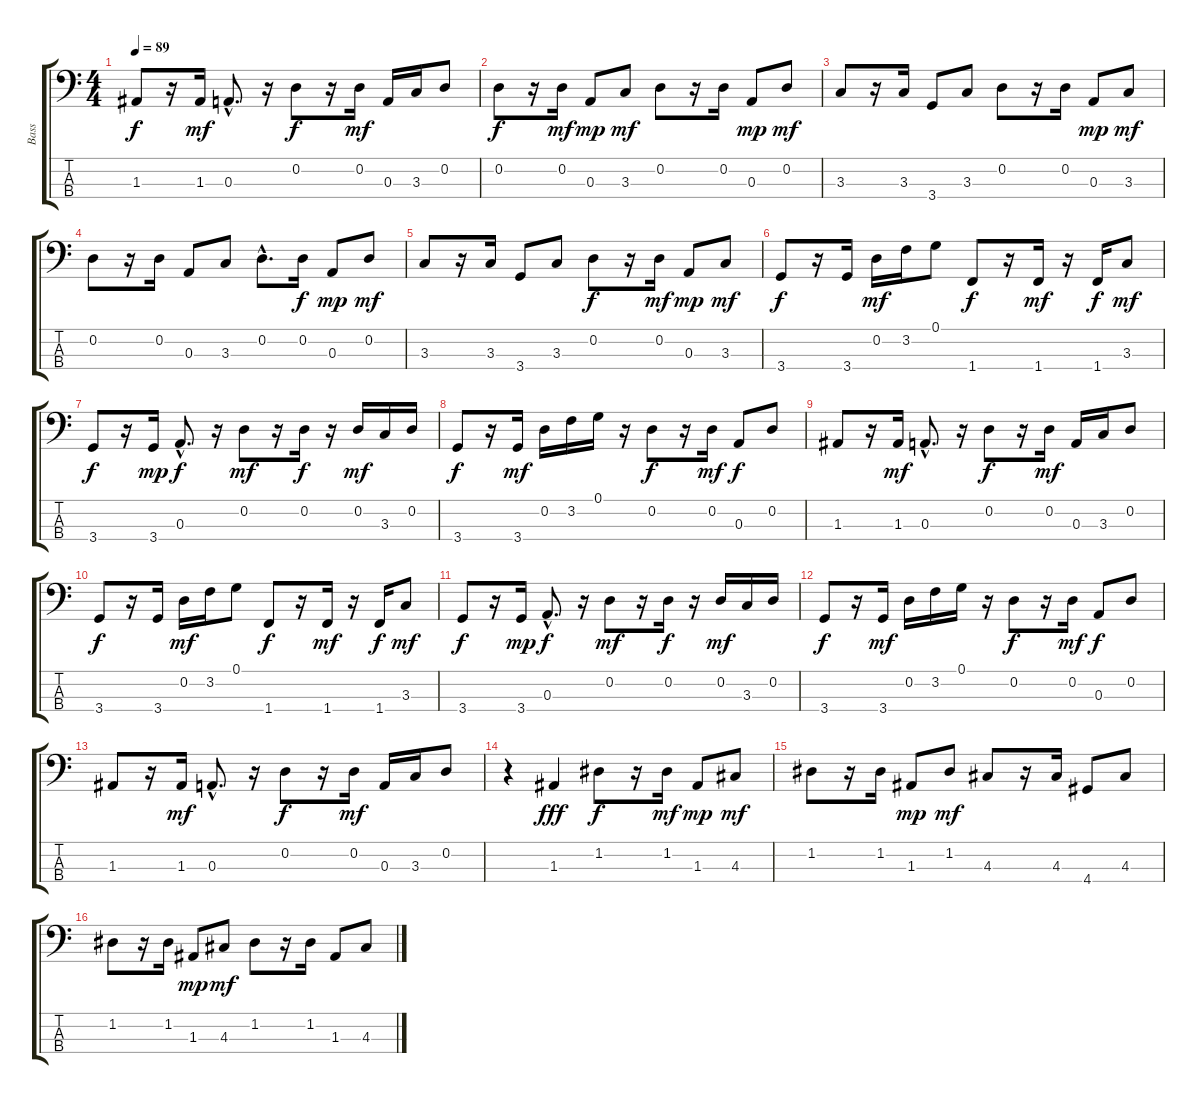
\track ("Bass" "Bass") {instrument electricbassfinger}
\staff {score tabs}
\tuning (G2 D2 A1 E1) {hide}
\ts (4 4)
\tempo 89
\clef f4
\ks c
1.3.8{dy f} r.16 1.3.16{dy mf} 0.3{hac}.8{d} r.16 0.2.8{dy f} r.16 0.2.16{dy mf} 0.3.16 3.3.16 0.2.8 |
0.2.8{dy f} r.16 0.2.16{dy mf} 0.3.8{dy mp} 3.3.8{dy mf} 0.2.8 r.16 0.2.16 0.3.8{dy mp} 0.2.8{dy mf} |
3.3.8 r.16 3.3.16 3.4.8 3.3.8 0.2.8 r.16 0.2.16 0.3.8{dy mp} 3.3.8{dy mf} |
0.2.8 r.16 0.2.16 0.3.8 3.3.8 0.2{hac}.8{d} 0.2.16{dy f} 0.3.8{dy mp} 0.2.8{dy mf} |
3.3.8 r.16 3.3.16 3.4.8 3.3.8 0.2.8{dy f} r.16 0.2.16{dy mf} 0.3.8{dy mp} 3.3.8{dy mf} |
3.4.8{dy f} r.16 3.4.16 0.2.16{dy mf} 3.2.16 0.1.8 1.4.8{dy f} r.16 1.4.16{dy mf} r.16 1.4.16{dy f} 3.3.8{dy mf} |
3.4.8{dy f} r.16 3.4.16{dy mp} 0.3{hac}.8{d dy f} r.16 0.2.8{dy mf} r.16 0.2.16{dy f} r.16 0.2.16{dy mf} 3.3.16 0.2.16 |
3.4.8{dy f} r.16 3.4.16{dy mf} 0.2.16 3.2.16 0.1.16 r.16 0.2.8{dy f} r.16 0.2.16{dy mf} 0.3.8{dy f} 0.2.8 |
1.3.8 r.16 1.3.16{dy mf} 0.3{hac}.8{d} r.16 0.2.8{dy f} r.16 0.2.16{dy mf} 0.3.16 3.3.16 0.2.8 |
3.4.8{dy f} r.16 3.4.16 0.2.16{dy mf} 3.2.16 0.1.8 1.4.8{dy f} r.16 1.4.16{dy mf} r.16 1.4.16{dy f} 3.3.8{dy mf} |
3.4.8{dy f} r.16 3.4.16{dy mp} 0.3{hac}.8{d dy f} r.16 0.2.8{dy mf} r.16 0.2.16{dy f} r.16 0.2.16{dy mf} 3.3.16 0.2.16 |
3.4.8{dy f} r.16 3.4.16{dy mf} 0.2.16 3.2.16 0.1.16 r.16 0.2.8{dy f} r.16 0.2.16{dy mf} 0.3.8{dy f} 0.2.8 |
1.3.8 r.16 1.3.16{dy mf} 0.3{hac}.8{d} r.16 0.2.8{dy f} r.16 0.2.16{dy mf} 0.3.16 3.3.16 0.2.8 |
r.4 1.3.4{dy fff} 1.2.8{dy f} r.16 1.2.16{dy mf} 1.3.8{dy mp} 4.3.8{dy mf} |
1.2.8 r.16 1.2.16 1.3.8{dy mp} 1.2.8{dy mf} 4.3.8 r.16 4.3.16 4.4.8 4.3.8 |
1.2.8 r.16 1.2.16 1.3.8{dy mp} 4.3.8{dy mf} 1.2.8 r.16 1.2.16 1.3.8 4.3.8
